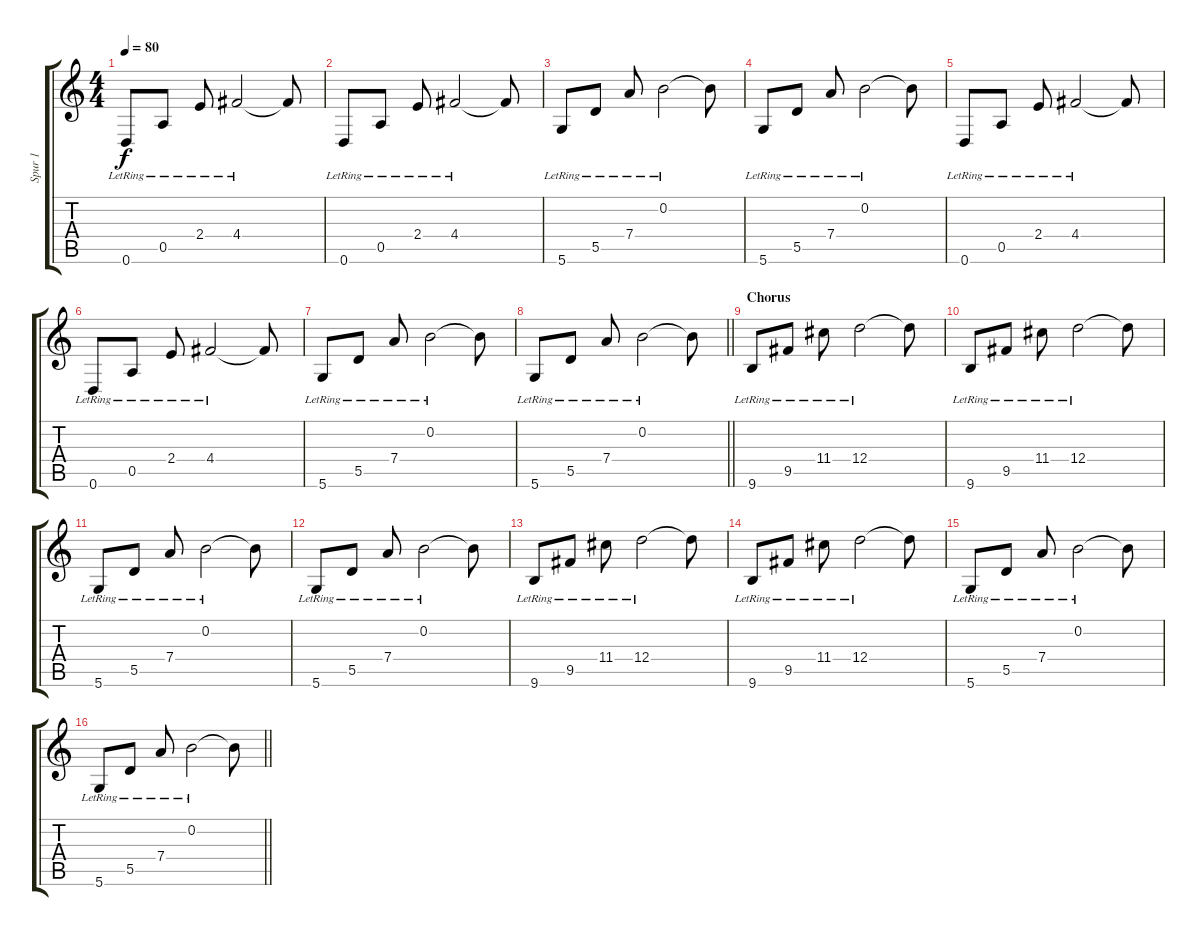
\track ("Spur 1" "Spur 1") {instrument acousticguitarsteel}
\staff {score tabs}
\tuning (E4 B3 G3 D3 A2 D2) {hide}
\ts (4 4)
\tempo 80
\clef g2
\ks c
0.6{lr}.8{dy f} 0.5{lr}.8 2.4{lr}.8 4.4{lr}.2 4.4{t}.8 |
0.6{lr}.8 0.5{lr}.8 2.4{lr}.8 4.4{lr}.2 4.4{t}.8 |
5.6{lr}.8 5.5{lr}.8 7.4{lr}.8 0.2{lr}.2 0.2{t}.8 |
5.6{lr}.8 5.5{lr}.8 7.4{lr}.8 0.2{lr}.2 0.2{t}.8 |
0.6{lr}.8 0.5{lr}.8 2.4{lr}.8 4.4{lr}.2 4.4{t}.8 |
0.6{lr}.8 0.5{lr}.8 2.4{lr}.8 4.4{lr}.2 4.4{t}.8 |
5.6{lr}.8 5.5{lr}.8 7.4{lr}.8 0.2{lr}.2 0.2{t}.8 |
\barLineRight lightlight
5.6{lr}.8 5.5{lr}.8 7.4{lr}.8 0.2{lr}.2 0.2{t}.8 |
\section ("" "Chorus")
9.6{lr}.8 9.5{lr}.8 11.4{lr}.8 12.4{lr}.2 12.4{t}.8 |
9.6{lr}.8 9.5{lr}.8 11.4{lr}.8 12.4{lr}.2 12.4{t}.8 |
5.6{lr}.8 5.5{lr}.8 7.4{lr}.8 0.2{lr}.2 0.2{t}.8 |
5.6{lr}.8 5.5{lr}.8 7.4{lr}.8 0.2{lr}.2 0.2{t}.8 |
9.6{lr}.8 9.5{lr}.8 11.4{lr}.8 12.4{lr}.2 12.4{t}.8 |
9.6{lr}.8 9.5{lr}.8 11.4{lr}.8 12.4{lr}.2 12.4{t}.8 |
5.6{lr}.8 5.5{lr}.8 7.4{lr}.8 0.2{lr}.2 0.2{t}.8 |
\barLineRight lightlight
5.6{lr}.8 5.5{lr}.8 7.4{lr}.8 0.2{lr}.2 0.2{t}.8
